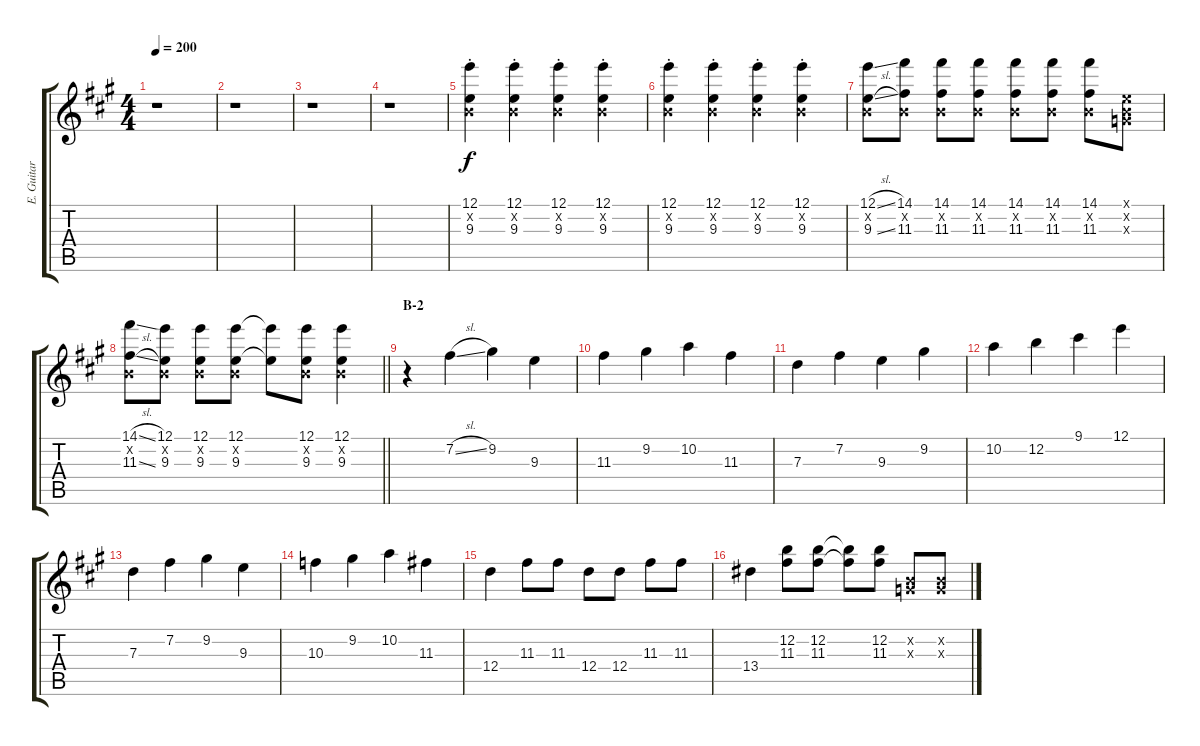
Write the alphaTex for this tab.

\track ("E. Guitar I" "E. Guitar ") {instrument overdrivenguitar}
\staff {score tabs}
\tuning (E4 B3 G3 D3 A2 E2) {hide}
\ts (4 4)
\tempo 200
\clef g2
\ks a
r.1{dy f} |
r.1 |
r.1 |
r.1 |
(12.1{st} 0.2{x} 9.3{st}).4 (12.1{st} 0.2{x} 9.3{st}).4 (12.1{st} 0.2{x} 9.3{st}).4 (12.1{st} 0.2{x} 9.3{st}).4 |
(12.1{st} 0.2{x} 9.3{st}).4 (12.1{st} 0.2{x} 9.3{st}).4 (12.1{st} 0.2{x} 9.3{st}).4 (12.1{st} 0.2{x} 9.3{st}).4 |
(12.1{sl} 0.2{x} 9.3{sl}).8 (14.1 0.2{x} 11.3).8 (14.1 0.2{x} 11.3).8 (14.1 0.2{x} 11.3).8 (14.1 0.2{x} 11.3).8 (14.1 0.2{x} 11.3).8 (14.1 0.2{x} 11.3).8 (0.1{x} 0.2{x} 0.3{x}).8 |
\barLineRight lightlight
(14.1{sl} 0.2{x} 11.3{sl}).8 (12.1 0.2{x} 9.3).8 (12.1 0.2{x} 9.3).8 (12.1 0.2{x} 9.3).8 (12.1{t} 9.3{t}).8 (12.1 0.2{x} 9.3).8 (12.1 0.2{x} 9.3).4 |
\section ("" "B-2")
r.4 7.2{sl}.4 9.2.4 9.3.4 |
11.3.4 9.2.4 10.2.4 11.3.4 |
7.3.4 7.2.4 9.3.4 9.2.4 |
10.2.4 12.2.4 9.1.4 12.1.4 |
7.3.4 7.2.4 9.2.4 9.3.4 |
10.3.4 9.2.4 10.2.4 11.3.4 |
12.4.4 11.3.8 11.3.8 12.4.8 12.4.8 11.3.8 11.3.8 |
13.4.4 (12.2 11.3).8 (12.2 11.3).8 (12.2{t} 11.3{t}).8 (12.2 11.3).8 (0.2{x} 0.3{x}).8 (0.2{x} 0.3{x}).8
